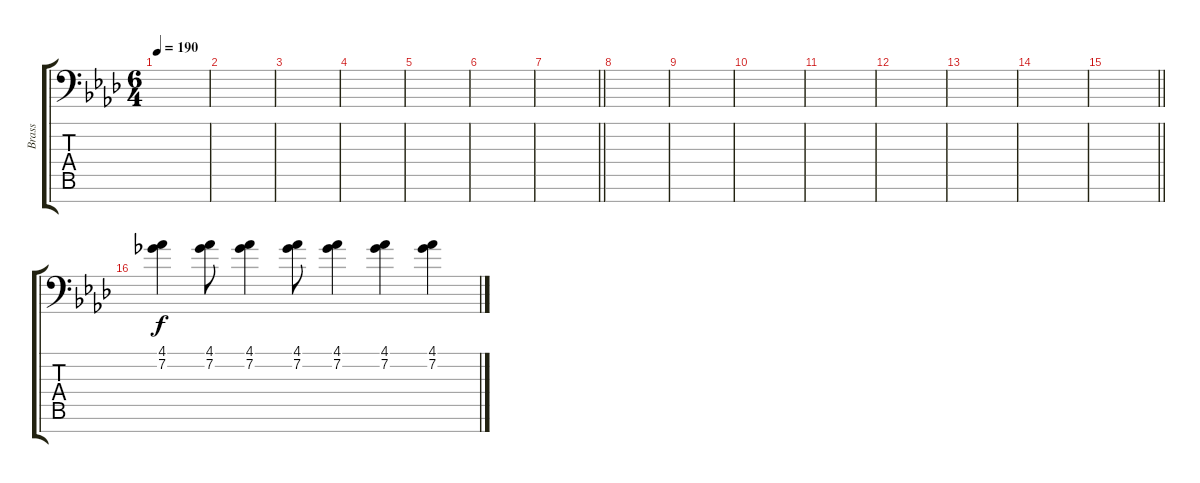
\track ("Brass" "Brass") {instrument synthbrass1}
\staff {score tabs}
\tuning (E4 B3 G3 D3 A2 E2 C-1) {hide}
\ts (6 4)
\tempo 190
\clef f4
\ks fminor
|
|
|
|
|
|
\barLineRight lightlight
|
|
|
|
|
|
|
|
\barLineRight lightlight
|
(4.1 7.2).4 (4.1 7.2).8 (4.1 7.2).4 (4.1 7.2).8 (4.1 7.2).4 (4.1 7.2).4 (4.1 7.2).4
